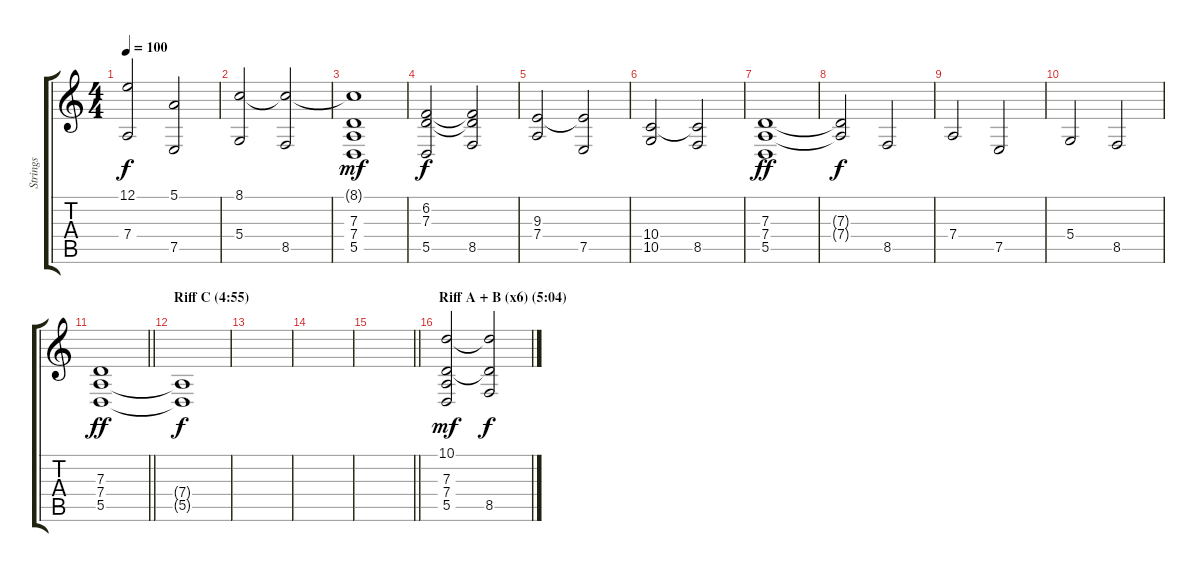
\track ("Strings" "Strings") {instrument stringensemble1}
\staff {score tabs}
\tuning (E4 B3 G3 D3 A2 E2) {hide}
\ts (4 4)
\tempo 100
\clef g2
\ks c
(12.1 7.4).2{dy f} (5.1 7.5).2 |
(8.1 5.4).2 (8.1{t} 8.5).2 |
(8.1{t} 7.3 7.4 5.5).1{dy mf} |
(6.2 7.3 5.5).2{dy f} (6.2{t} 7.3{t} 8.5).2 |
(9.3 7.4).2 (9.3{t} 7.5).2 |
(10.4 10.5).2 (10.4{t} 8.5).2 |
(7.3 7.4 5.5).1{dy ff} |
(7.3{t} 7.4{t}).2{dy f} 8.5.2 |
7.4.2 7.5.2 |
5.4.2 8.5.2 |
\barLineRight lightlight
(7.3 7.4 5.5).1{dy ff} |
\section ("" "Riff C (4:55)")
(7.4{t} 5.5{t}).1{dy f} |
|
|
\barLineRight lightlight
|
\section ("" "Riff A + B (x6) (5:04)")
(10.1 7.3 7.4 5.5).2{dy mf} (10.1{t} 7.3{t} 8.5).2{dy f}
